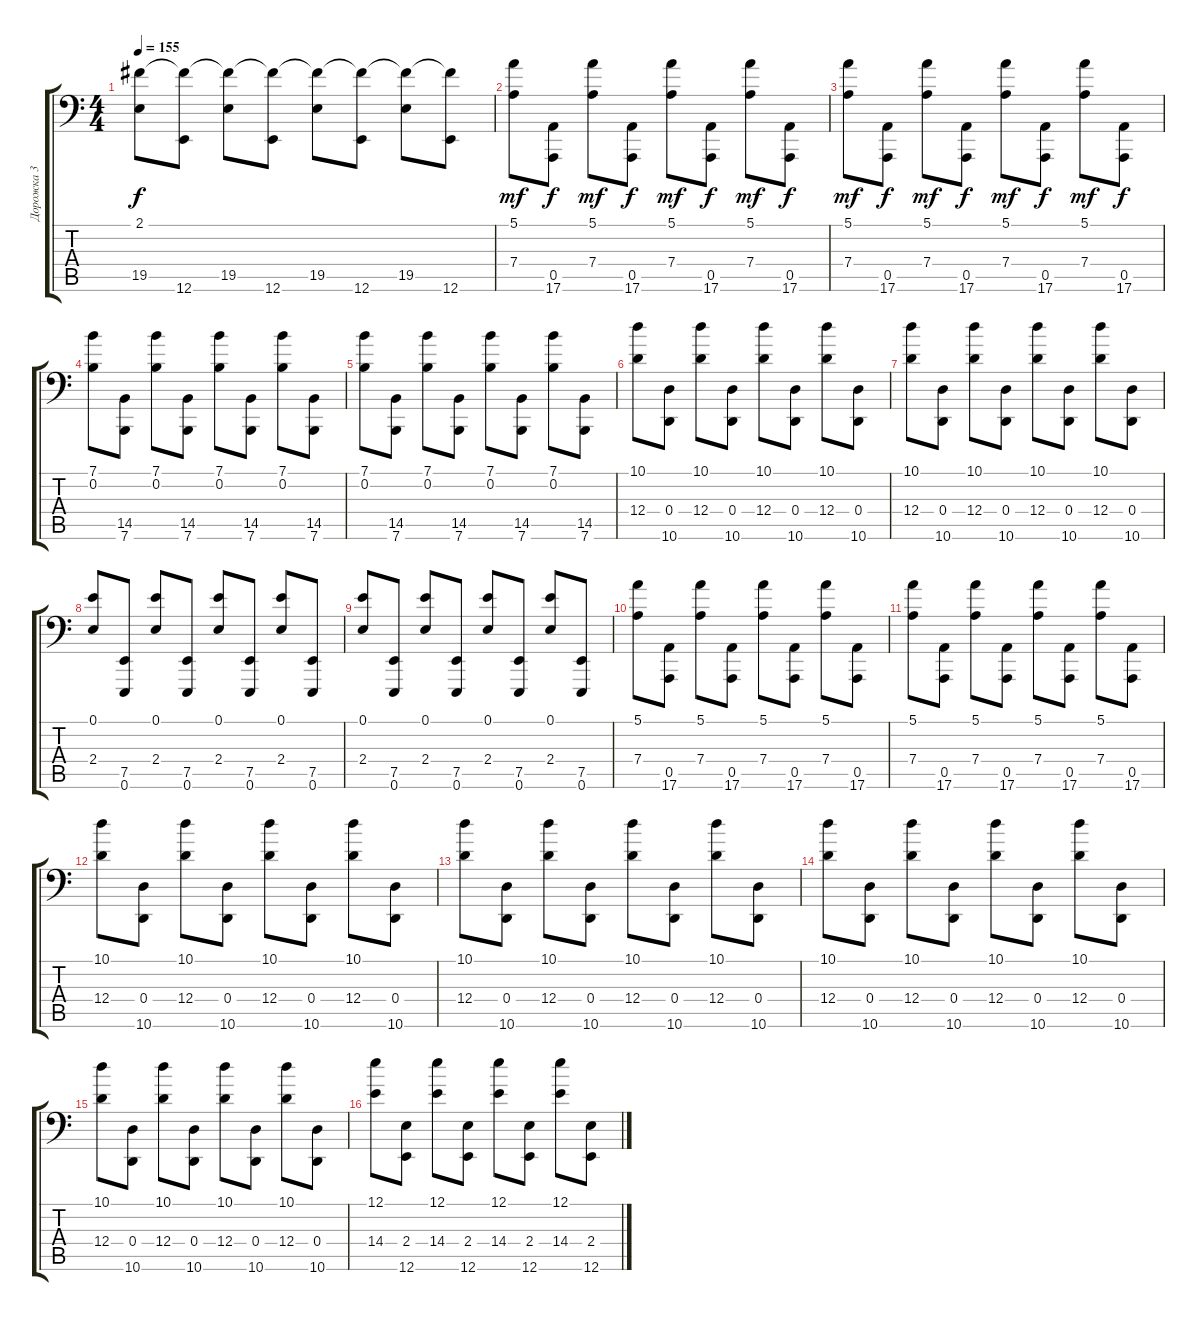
\track ("Дорожка 3" "Дорожка 3") {instrument lead2sawtooth}
\staff {score tabs}
\tuning (E4 B3 G3 D3 A1 E1) {hide}
\ts (4 4)
\tempo 155
\clef f4
\ks c
(2.1{t} 19.5).8{dy f} (2.1{t} 12.6).8 (2.1{t} 19.5).8 (2.1{t} 12.6).8 (2.1{t} 19.5).8 (2.1{t} 12.6).8 (2.1{t} 19.5).8 (2.1{t} 12.6).8 |
(5.1 7.4).8{dy mf} (0.5 17.6).8{dy f} (5.1 7.4).8{dy mf} (0.5 17.6).8{dy f} (5.1 7.4).8{dy mf} (0.5 17.6).8{dy f} (5.1 7.4).8{dy mf} (0.5 17.6).8{dy f} |
(5.1 7.4).8{dy mf} (0.5 17.6).8{dy f} (5.1 7.4).8{dy mf} (0.5 17.6).8{dy f} (5.1 7.4).8{dy mf} (0.5 17.6).8{dy f} (5.1 7.4).8{dy mf} (0.5 17.6).8{dy f} |
(7.1 0.2).8 (14.5 7.6).8 (7.1 0.2).8 (14.5 7.6).8 (7.1 0.2).8 (14.5 7.6).8 (7.1 0.2).8 (14.5 7.6).8 |
(7.1 0.2).8 (14.5 7.6).8 (7.1 0.2).8 (14.5 7.6).8 (7.1 0.2).8 (14.5 7.6).8 (7.1 0.2).8 (14.5 7.6).8 |
(10.1 12.4).8 (0.4 10.6).8 (10.1 12.4).8 (0.4 10.6).8 (10.1 12.4).8 (0.4 10.6).8 (10.1 12.4).8 (0.4 10.6).8 |
(10.1 12.4).8 (0.4 10.6).8 (10.1 12.4).8 (0.4 10.6).8 (10.1 12.4).8 (0.4 10.6).8 (10.1 12.4).8 (0.4 10.6).8 |
(0.1 2.4).8 (7.5 0.6).8 (0.1 2.4).8 (7.5 0.6).8 (0.1 2.4).8 (7.5 0.6).8 (0.1 2.4).8 (7.5 0.6).8 |
(0.1 2.4).8 (7.5 0.6).8 (0.1 2.4).8 (7.5 0.6).8 (0.1 2.4).8 (7.5 0.6).8 (0.1 2.4).8 (7.5 0.6).8 |
(5.1 7.4).8 (0.5 17.6).8 (5.1 7.4).8 (0.5 17.6).8 (5.1 7.4).8 (0.5 17.6).8 (5.1 7.4).8 (0.5 17.6).8 |
(5.1 7.4).8 (0.5 17.6).8 (5.1 7.4).8 (0.5 17.6).8 (5.1 7.4).8 (0.5 17.6).8 (5.1 7.4).8 (0.5 17.6).8 |
(10.1 12.4).8 (0.4 10.6).8 (10.1 12.4).8 (0.4 10.6).8 (10.1 12.4).8 (0.4 10.6).8 (10.1 12.4).8 (0.4 10.6).8 |
(10.1 12.4).8 (0.4 10.6).8 (10.1 12.4).8 (0.4 10.6).8 (10.1 12.4).8 (0.4 10.6).8 (10.1 12.4).8 (0.4 10.6).8 |
(10.1 12.4).8 (0.4 10.6).8 (10.1 12.4).8 (0.4 10.6).8 (10.1 12.4).8 (0.4 10.6).8 (10.1 12.4).8 (0.4 10.6).8 |
(10.1 12.4).8 (0.4 10.6).8 (10.1 12.4).8 (0.4 10.6).8 (10.1 12.4).8 (0.4 10.6).8 (10.1 12.4).8 (0.4 10.6).8 |
(12.1 14.4).8 (2.4 12.6).8 (12.1 14.4).8 (2.4 12.6).8 (12.1 14.4).8 (2.4 12.6).8 (12.1 14.4).8 (2.4 12.6).8
